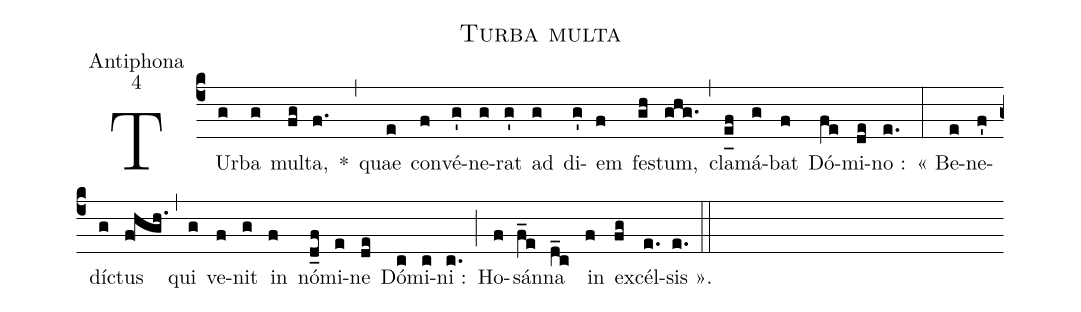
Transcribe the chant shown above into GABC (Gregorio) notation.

name:Turba multa;
office-part:Antiphona;
mode:4;
%%
(c4) TUr(g)ba(g) mul(fg)ta,(f.) *(,) quae(e) con(f)vé(g')ne(g)rat(g') ad(g) di(g')em(f) fe(gh)stum,(ghg.) (,) cla(e_[uh:l]f)má(g)bat(f) Dó(fe)mi(de)no :(e.) (:) « Be(e)ne(f')dí(g)ctus(f!hgh.) (,) qui(g) ve(f)nit(g) in(f) nó(d_f)mi(e)ne(de) Dó(c)mi(c)ni :(c.) (;) Ho(f)sán(f_e)na(d_c) in(f) ex(fg)cél(e.)sis ».(e.) (::)
